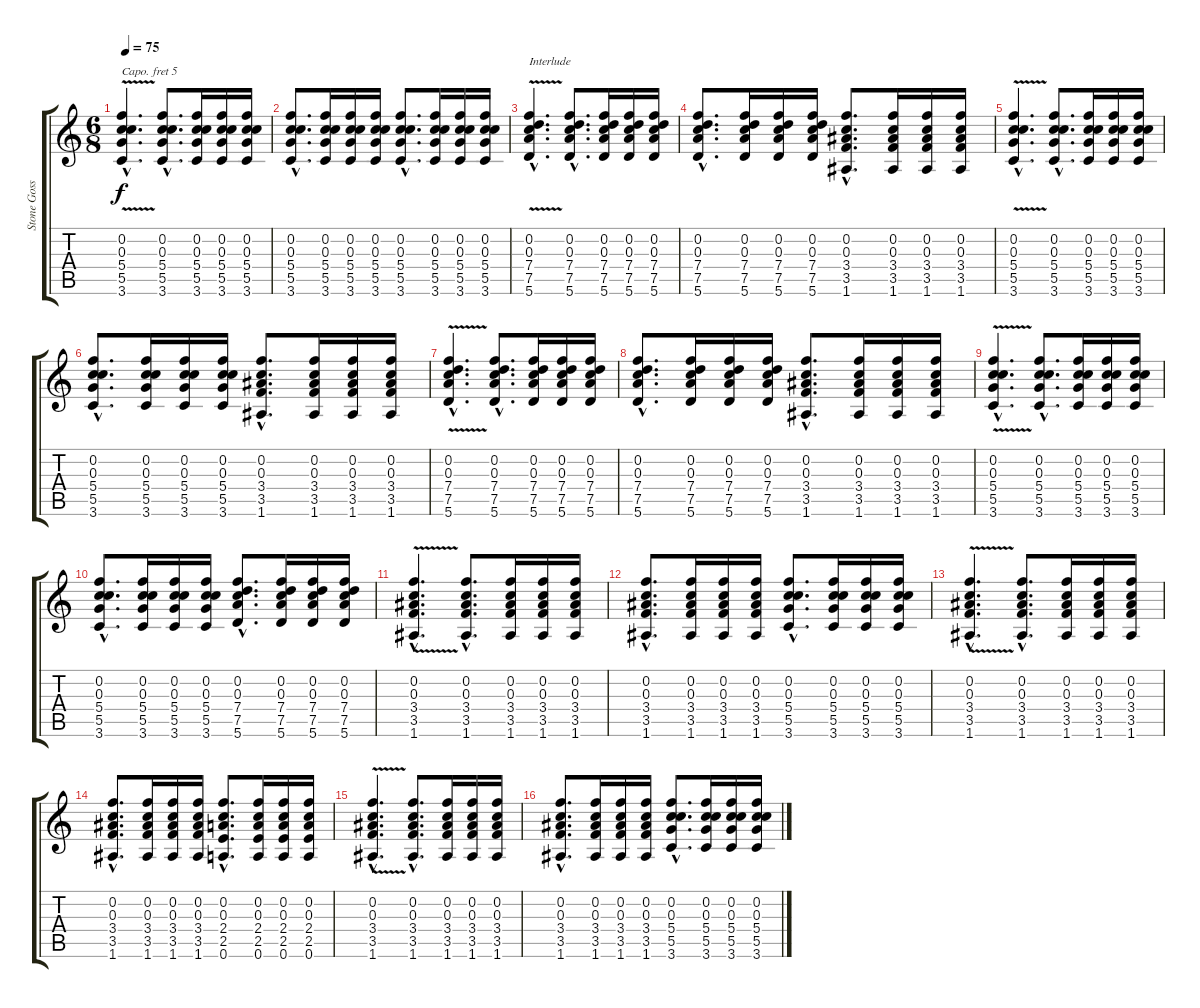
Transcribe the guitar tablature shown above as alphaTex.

\track ("Stone Gossard" "Stone Goss") {instrument electricguitarclean}
\staff {score tabs}
\capo 5
\tuning (E4 C4 G3 D3 A2 E2) {hide}
\ts (6 8)
\tempo 75
\clef g2
\ks c
(0.2{v hac} 0.3{v hac} 5.4{v hac} 5.5{v hac} 3.6{v hac}).4{d dy f} (0.2{hac} 0.3{hac} 5.4{hac} 5.5{hac} 3.6{hac}).8{d} (0.2 0.3 5.4 5.5 3.6).16 (0.2 0.3 5.4 5.5 3.6).16 (0.2 0.3 5.4 5.5 3.6).16 |
(0.2{hac} 0.3{hac} 5.4{hac} 5.5{hac} 3.6{hac}).8{d} (0.2 0.3 5.4 5.5 3.6).16 (0.2 0.3 5.4 5.5 3.6).16 (0.2 0.3 5.4 5.5 3.6).16 (0.2{hac} 0.3{hac} 5.4{hac} 5.5{hac} 3.6{hac}).8{d} (0.2 0.3 5.4 5.5 3.6).16 (0.2 0.3 5.4 5.5 3.6).16 (0.2 0.3 5.4 5.5 3.6).16 |
(0.2{v hac} 0.3{v hac} 7.4{v hac} 7.5{v hac} 5.6{v hac}).4{d txt "Interlude"} (0.2{hac} 0.3{hac} 7.4{hac} 7.5{hac} 5.6{hac}).8{d} (0.2 0.3 7.4 7.5 5.6).16 (0.2 0.3 7.4 7.5 5.6).16 (0.2 0.3 7.4 7.5 5.6).16 |
(0.2{hac} 0.3{hac} 7.4{hac} 7.5{hac} 5.6{hac}).8{d} (0.2 0.3 7.4 7.5 5.6).16 (0.2 0.3 7.4 7.5 5.6).16 (0.2 0.3 7.4 7.5 5.6).16 (0.2{hac} 0.3{hac} 3.4{hac} 3.5{hac} 1.6{hac}).8{d} (0.2 0.3 3.4 3.5 1.6).16 (0.2 0.3 3.4 3.5 1.6).16 (0.2 0.3 3.4 3.5 1.6).16 |
(0.2{v hac} 0.3{v hac} 5.4{v hac} 5.5{v hac} 3.6{v hac}).4{d} (0.2{hac} 0.3{hac} 5.4{hac} 5.5{hac} 3.6{hac}).8{d} (0.2 0.3 5.4 5.5 3.6).16 (0.2 0.3 5.4 5.5 3.6).16 (0.2 0.3 5.4 5.5 3.6).16 |
(0.2{hac} 0.3{hac} 5.4{hac} 5.5{hac} 3.6{hac}).8{d} (0.2 0.3 5.4 5.5 3.6).16 (0.2 0.3 5.4 5.5 3.6).16 (0.2 0.3 5.4 5.5 3.6).16 (0.2{hac} 0.3{hac} 3.4{hac} 3.5{hac} 1.6{hac}).8{d} (0.2 0.3 3.4 3.5 1.6).16 (0.2 0.3 3.4 3.5 1.6).16 (0.2 0.3 3.4 3.5 1.6).16 |
(0.2{v hac} 0.3{v hac} 7.4{v hac} 7.5{v hac} 5.6{v hac}).4{d} (0.2{hac} 0.3{hac} 7.4{hac} 7.5{hac} 5.6{hac}).8{d} (0.2 0.3 7.4 7.5 5.6).16 (0.2 0.3 7.4 7.5 5.6).16 (0.2 0.3 7.4 7.5 5.6).16 |
(0.2{hac} 0.3{hac} 7.4{hac} 7.5{hac} 5.6{hac}).8{d} (0.2 0.3 7.4 7.5 5.6).16 (0.2 0.3 7.4 7.5 5.6).16 (0.2 0.3 7.4 7.5 5.6).16 (0.2{hac} 0.3{hac} 3.4{hac} 3.5{hac} 1.6{hac}).8{d} (0.2 0.3 3.4 3.5 1.6).16 (0.2 0.3 3.4 3.5 1.6).16 (0.2 0.3 3.4 3.5 1.6).16 |
(0.2{v hac} 0.3{v hac} 5.4{v hac} 5.5{v hac} 3.6{v hac}).4{d} (0.2{hac} 0.3{hac} 5.4{hac} 5.5{hac} 3.6{hac}).8{d} (0.2 0.3 5.4 5.5 3.6).16 (0.2 0.3 5.4 5.5 3.6).16 (0.2 0.3 5.4 5.5 3.6).16 |
(0.2{hac} 0.3{hac} 5.4{hac} 5.5{hac} 3.6{hac}).8{d} (0.2 0.3 5.4 5.5 3.6).16 (0.2 0.3 5.4 5.5 3.6).16 (0.2 0.3 5.4 5.5 3.6).16 (0.2{hac} 0.3{hac} 7.4{hac} 7.5{hac} 5.6{hac}).8{d} (0.2 0.3 7.4 7.5 5.6).16 (0.2 0.3 7.4 7.5 5.6).16 (0.2 0.3 7.4 7.5 5.6).16 |
(0.2{v hac} 0.3{v hac} 3.4{v hac} 3.5{v hac} 1.6{v hac}).4{d} (0.2{hac} 0.3{hac} 3.4{hac} 3.5{hac} 1.6{hac}).8{d} (0.2 0.3 3.4 3.5 1.6).16 (0.2 0.3 3.4 3.5 1.6).16 (0.2 0.3 3.4 3.5 1.6).16 |
(0.2{hac} 0.3{hac} 3.4{hac} 3.5{hac} 1.6{hac}).8{d} (0.2 0.3 3.4 3.5 1.6).16 (0.2 0.3 3.4 3.5 1.6).16 (0.2 0.3 3.4 3.5 1.6).16 (0.2{hac} 0.3{hac} 5.4{hac} 5.5{hac} 3.6{hac}).8{d} (0.2 0.3 5.4 5.5 3.6).16 (0.2 0.3 5.4 5.5 3.6).16 (0.2 0.3 5.4 5.5 3.6).16 |
(0.2{v hac} 0.3{v hac} 3.4{v hac} 3.5{v hac} 1.6{v hac}).4{d} (0.2{hac} 0.3{hac} 3.4{hac} 3.5{hac} 1.6{hac}).8{d} (0.2 0.3 3.4 3.5 1.6).16 (0.2 0.3 3.4 3.5 1.6).16 (0.2 0.3 3.4 3.5 1.6).16 |
(0.2{hac} 0.3{hac} 3.4{hac} 3.5{hac} 1.6{hac}).8{d} (0.2 0.3 3.4 3.5 1.6).16 (0.2 0.3 3.4 3.5 1.6).16 (0.2 0.3 3.4 3.5 1.6).16 (0.2{hac} 0.3{hac} 2.4{hac} 2.5{hac} 0.6{hac}).8{d} (0.2 0.3 2.4 2.5 0.6).16 (0.2 0.3 2.4 2.5 0.6).16 (0.2 0.3 2.4 2.5 0.6).16 |
(0.2{v hac} 0.3{v hac} 3.4{v hac} 3.5{v hac} 1.6{v hac}).4{d} (0.2{hac} 0.3{hac} 3.4{hac} 3.5{hac} 1.6{hac}).8{d} (0.2 0.3 3.4 3.5 1.6).16 (0.2 0.3 3.4 3.5 1.6).16 (0.2 0.3 3.4 3.5 1.6).16 |
(0.2{hac} 0.3{hac} 3.4{hac} 3.5{hac} 1.6{hac}).8{d} (0.2 0.3 3.4 3.5 1.6).16 (0.2 0.3 3.4 3.5 1.6).16 (0.2 0.3 3.4 3.5 1.6).16 (0.2{hac} 0.3{hac} 5.4{hac} 5.5{hac} 3.6{hac}).8{d} (0.2 0.3 5.4 5.5 3.6).16 (0.2 0.3 5.4 5.5 3.6).16 (0.2 0.3 5.4 5.5 3.6).16
